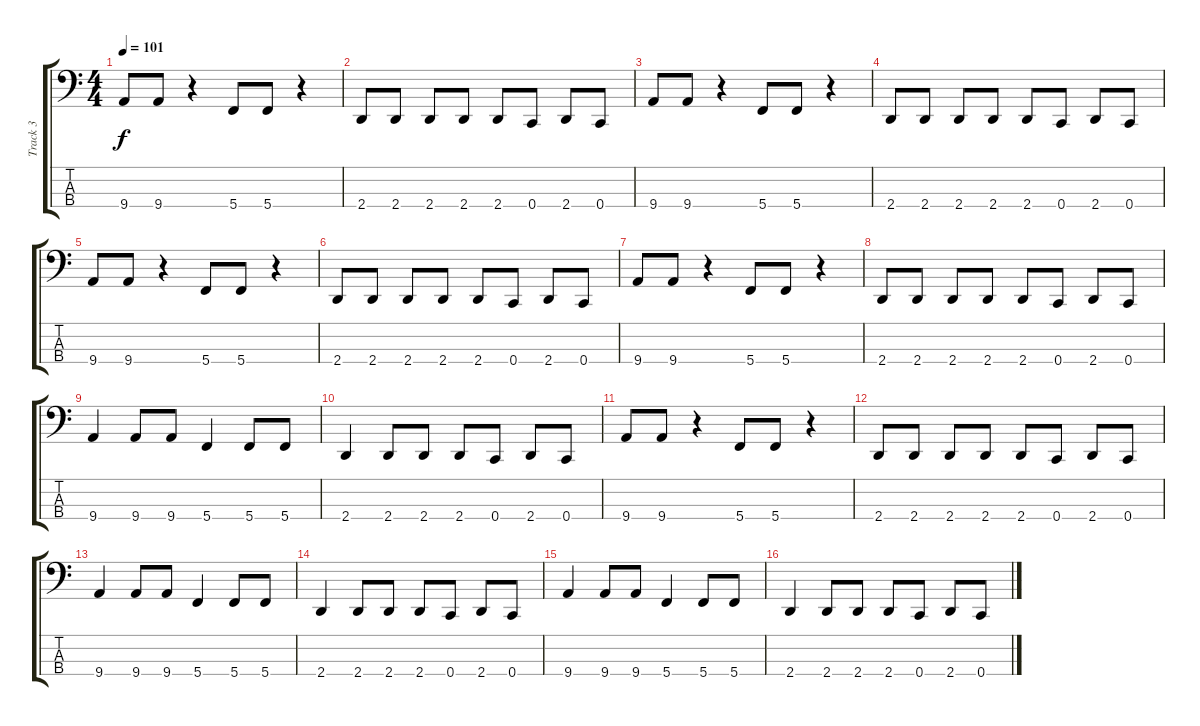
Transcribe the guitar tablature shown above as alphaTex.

\track ("Track 3" "Track 3") {instrument electricbassfinger}
\staff {score tabs}
\tuning (F2 C2 G1 C1) {hide}
\ts (4 4)
\tempo 101
\clef f4
\ks c
9.4.8{dy f} 9.4.8 r.4 5.4.8 5.4.8 r.4 |
2.4.8 2.4.8 2.4.8 2.4.8 2.4.8 0.4.8 2.4.8 0.4.8 |
9.4.8 9.4.8 r.4 5.4.8 5.4.8 r.4 |
2.4.8 2.4.8 2.4.8 2.4.8 2.4.8 0.4.8 2.4.8 0.4.8 |
9.4.8 9.4.8 r.4 5.4.8 5.4.8 r.4 |
2.4.8 2.4.8 2.4.8 2.4.8 2.4.8 0.4.8 2.4.8 0.4.8 |
9.4.8 9.4.8 r.4 5.4.8 5.4.8 r.4 |
2.4.8 2.4.8 2.4.8 2.4.8 2.4.8 0.4.8 2.4.8 0.4.8 |
9.4.4 9.4.8 9.4.8 5.4.4 5.4.8 5.4.8 |
2.4.4 2.4.8 2.4.8 2.4.8 0.4.8 2.4.8 0.4.8 |
9.4.8 9.4.8 r.4 5.4.8 5.4.8 r.4 |
2.4.8 2.4.8 2.4.8 2.4.8 2.4.8 0.4.8 2.4.8 0.4.8 |
9.4.4 9.4.8 9.4.8 5.4.4 5.4.8 5.4.8 |
2.4.4 2.4.8 2.4.8 2.4.8 0.4.8 2.4.8 0.4.8 |
9.4.4 9.4.8 9.4.8 5.4.4 5.4.8 5.4.8 |
2.4.4 2.4.8 2.4.8 2.4.8 0.4.8 2.4.8 0.4.8
